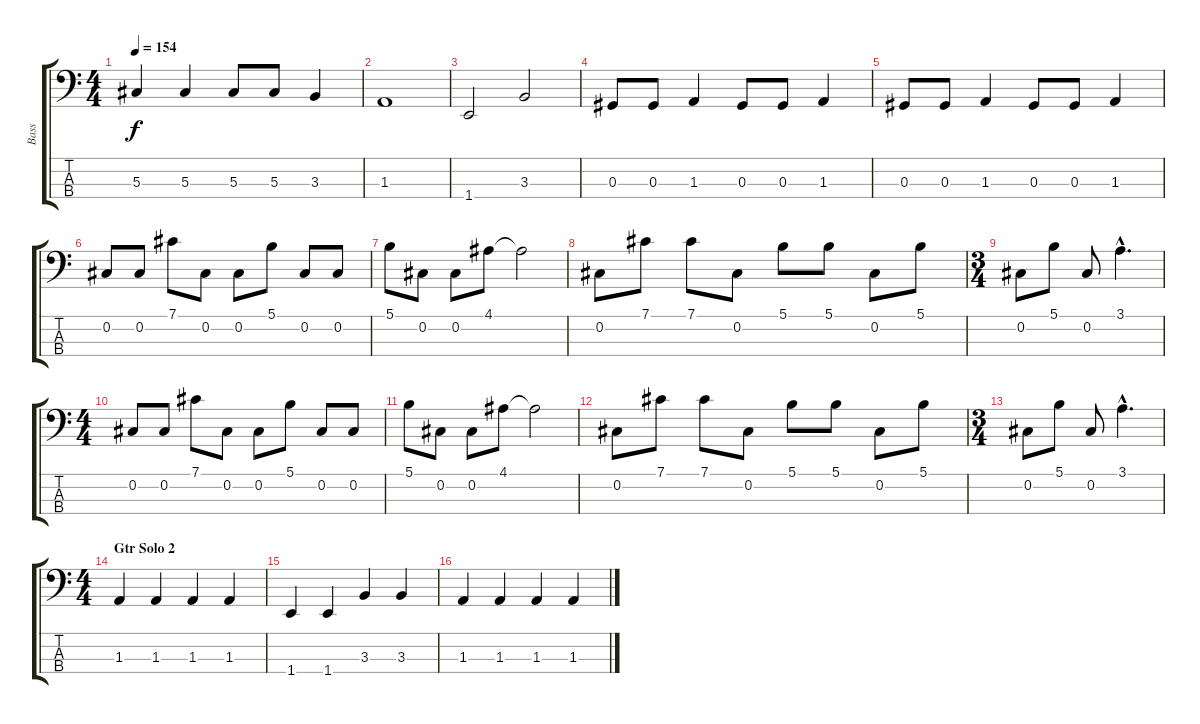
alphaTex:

\track ("Bass" "Bass") {instrument electricbassfinger}
\staff {score tabs}
\tuning (Gb2 Db2 Ab1 Eb1) {hide}
\ts (4 4)
\tempo 154
\clef f4
\ks c
5.3.4{dy f} 5.3.4 5.3.8 5.3.8 3.3.4 |
1.3.1 |
1.4.2 3.3.2 |
0.3.8 0.3.8 1.3.4 0.3.8 0.3.8 1.3.4 |
0.3.8 0.3.8 1.3.4 0.3.8 0.3.8 1.3.4 |
0.2.8 0.2.8 7.1.8 0.2.8 0.2.8 5.1.8 0.2.8 0.2.8 |
5.1.8 0.2.8 0.2.8 4.1.8 4.1{t}.2 |
0.2.8 7.1.8 7.1.8 0.2.8 5.1.8 5.1.8 0.2.8 5.1.8 |
\ts (3 4)
0.2.8 5.1.8 0.2.8 3.1{hac}.4{d} |
\ts (4 4)
0.2.8 0.2.8 7.1.8 0.2.8 0.2.8 5.1.8 0.2.8 0.2.8 |
5.1.8 0.2.8 0.2.8 4.1.8 4.1{t}.2 |
0.2.8 7.1.8 7.1.8 0.2.8 5.1.8 5.1.8 0.2.8 5.1.8 |
\ts (3 4)
0.2.8 5.1.8 0.2.8 3.1{hac}.4{d} |
\ts (4 4)
\section ("" "Gtr Solo 2")
1.3.4 1.3.4 1.3.4 1.3.4 |
1.4.4 1.4.4 3.3.4 3.3.4 |
1.3.4 1.3.4 1.3.4 1.3.4
